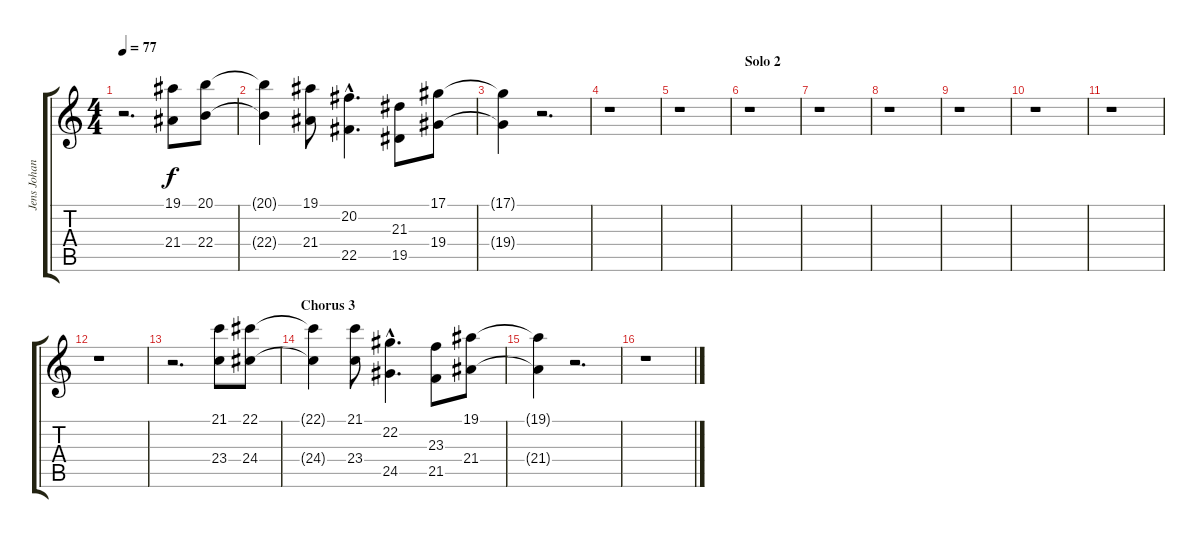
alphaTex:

\track ("Jens Johansson" "Jens Johan") {instrument choiraahs}
\staff {score tabs}
\tuning (Eb4 Bb3 Gb3 Db3 Ab2 Eb2) {hide}
\ts (4 4)
\tempo 77
\clef g2
\ks c
r.2{d dy f} (19.1 21.4).8 (20.1 22.4).8 |
(20.1{t} 22.4{t}).4 (19.1 21.4).8 (20.2{hac} 22.5{hac}).4{d} (21.3 19.5).8 (17.1 19.4).8 |
(17.1{t} 19.4{t}).4 r.2{d} |
r.1 |
r.1 |
\section ("" "Solo 2")
r.1 |
r.1 |
r.1 |
r.1 |
r.1 |
r.1 |
r.1 |
r.2{d} (21.1 23.4).8 (22.1 24.4).8 |
\section ("" "Chorus 3")
(22.1{t} 24.4{t}).4 (21.1 23.4).8 (22.2{hac} 24.5{hac}).4{d} (23.3 21.5).8 (19.1 21.4).8 |
(19.1{t} 21.4{t}).4 r.2{d} |
r.1
